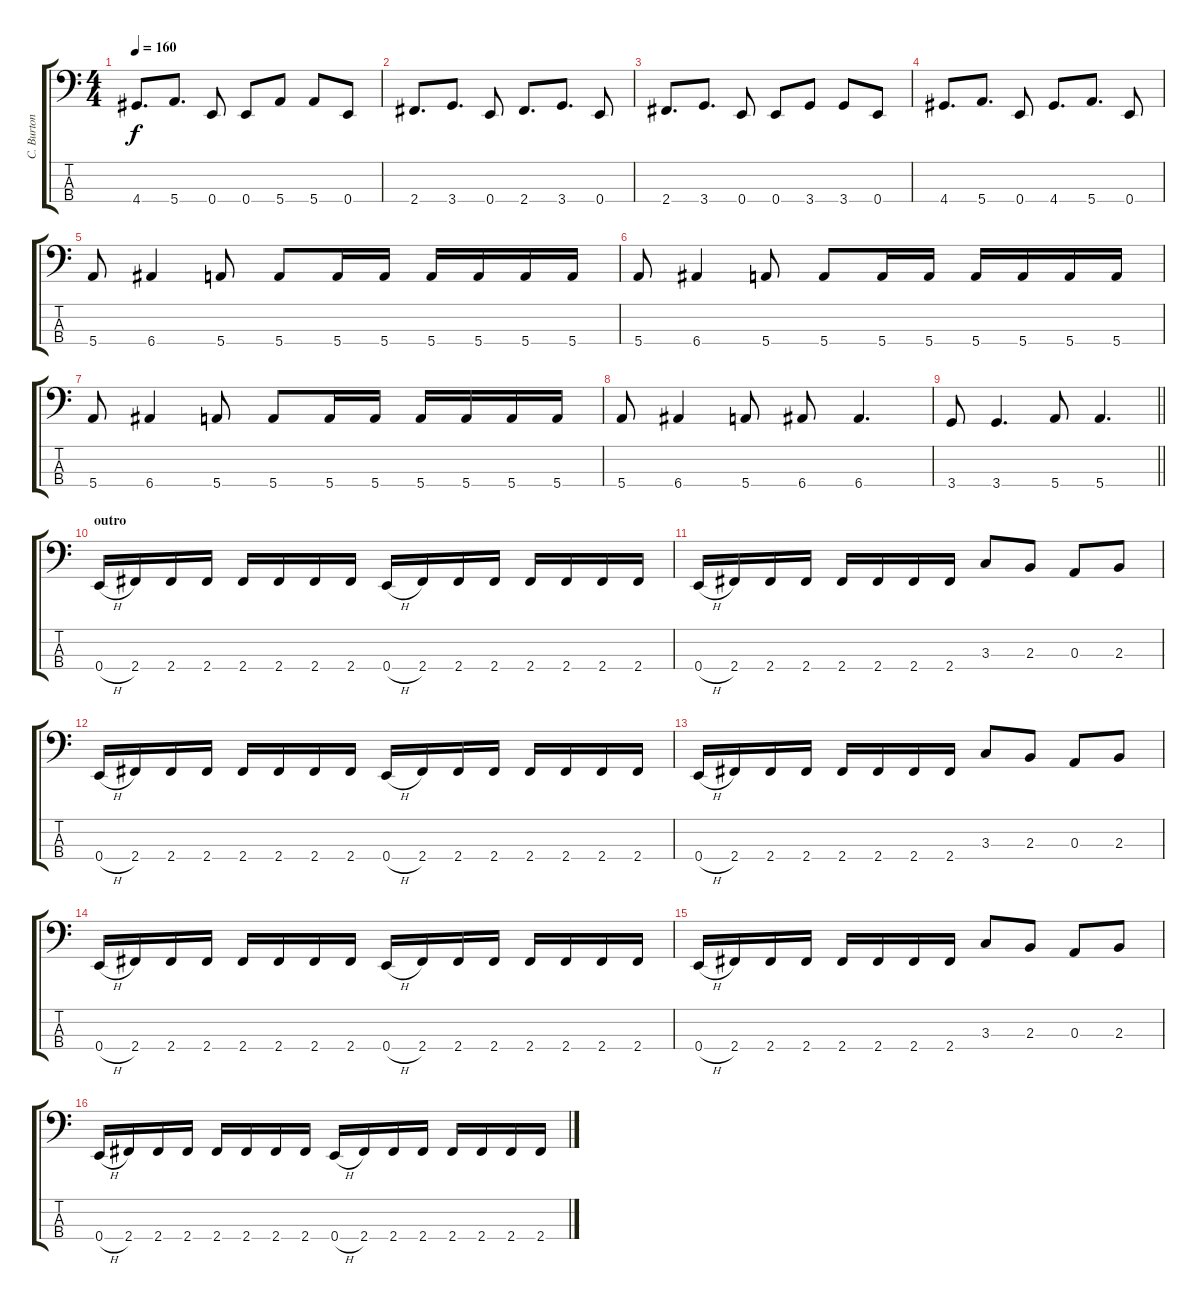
\track ("C. Burton - Bass" "C. Burton ") {instrument electricbassfinger}
\staff {score tabs}
\tuning (G2 D2 A1 E1) {hide}
\ts (4 4)
\tempo 160
\clef f4
\ks c
4.4.8{d dy f} 5.4.8{d} 0.4.8 0.4.8 5.4.8 5.4.8 0.4.8 |
2.4.8{d} 3.4.8{d} 0.4.8 2.4.8{d} 3.4.8{d} 0.4.8 |
2.4.8{d} 3.4.8{d} 0.4.8 0.4.8 3.4.8 3.4.8 0.4.8 |
4.4.8{d} 5.4.8{d} 0.4.8 4.4.8{d} 5.4.8{d} 0.4.8 |
5.4.8 6.4.4 5.4.8 5.4.8 5.4.16 5.4.16 5.4.16 5.4.16 5.4.16 5.4.16 |
5.4.8 6.4.4 5.4.8 5.4.8 5.4.16 5.4.16 5.4.16 5.4.16 5.4.16 5.4.16 |
5.4.8 6.4.4 5.4.8 5.4.8 5.4.16 5.4.16 5.4.16 5.4.16 5.4.16 5.4.16 |
5.4.8 6.4.4 5.4.8 6.4.8 6.4.4{d} |
\barLineRight lightlight
3.4.8 3.4.4{d} 5.4.8 5.4.4{d} |
\section ("" "outro")
0.4{h}.16 2.4.16 2.4.16 2.4.16 2.4.16 2.4.16 2.4.16 2.4.16 0.4{h}.16 2.4.16 2.4.16 2.4.16 2.4.16 2.4.16 2.4.16 2.4.16 |
0.4{h}.16 2.4.16 2.4.16 2.4.16 2.4.16 2.4.16 2.4.16 2.4.16 3.3.8 2.3.8 0.3.8 2.3.8 |
0.4{h}.16 2.4.16 2.4.16 2.4.16 2.4.16 2.4.16 2.4.16 2.4.16 0.4{h}.16 2.4.16 2.4.16 2.4.16 2.4.16 2.4.16 2.4.16 2.4.16 |
0.4{h}.16 2.4.16 2.4.16 2.4.16 2.4.16 2.4.16 2.4.16 2.4.16 3.3.8 2.3.8 0.3.8 2.3.8 |
0.4{h}.16 2.4.16 2.4.16 2.4.16 2.4.16 2.4.16 2.4.16 2.4.16 0.4{h}.16 2.4.16 2.4.16 2.4.16 2.4.16 2.4.16 2.4.16 2.4.16 |
0.4{h}.16 2.4.16 2.4.16 2.4.16 2.4.16 2.4.16 2.4.16 2.4.16 3.3.8 2.3.8 0.3.8 2.3.8 |
0.4{h}.16 2.4.16 2.4.16 2.4.16 2.4.16 2.4.16 2.4.16 2.4.16 0.4{h}.16 2.4.16 2.4.16 2.4.16 2.4.16 2.4.16 2.4.16 2.4.16
